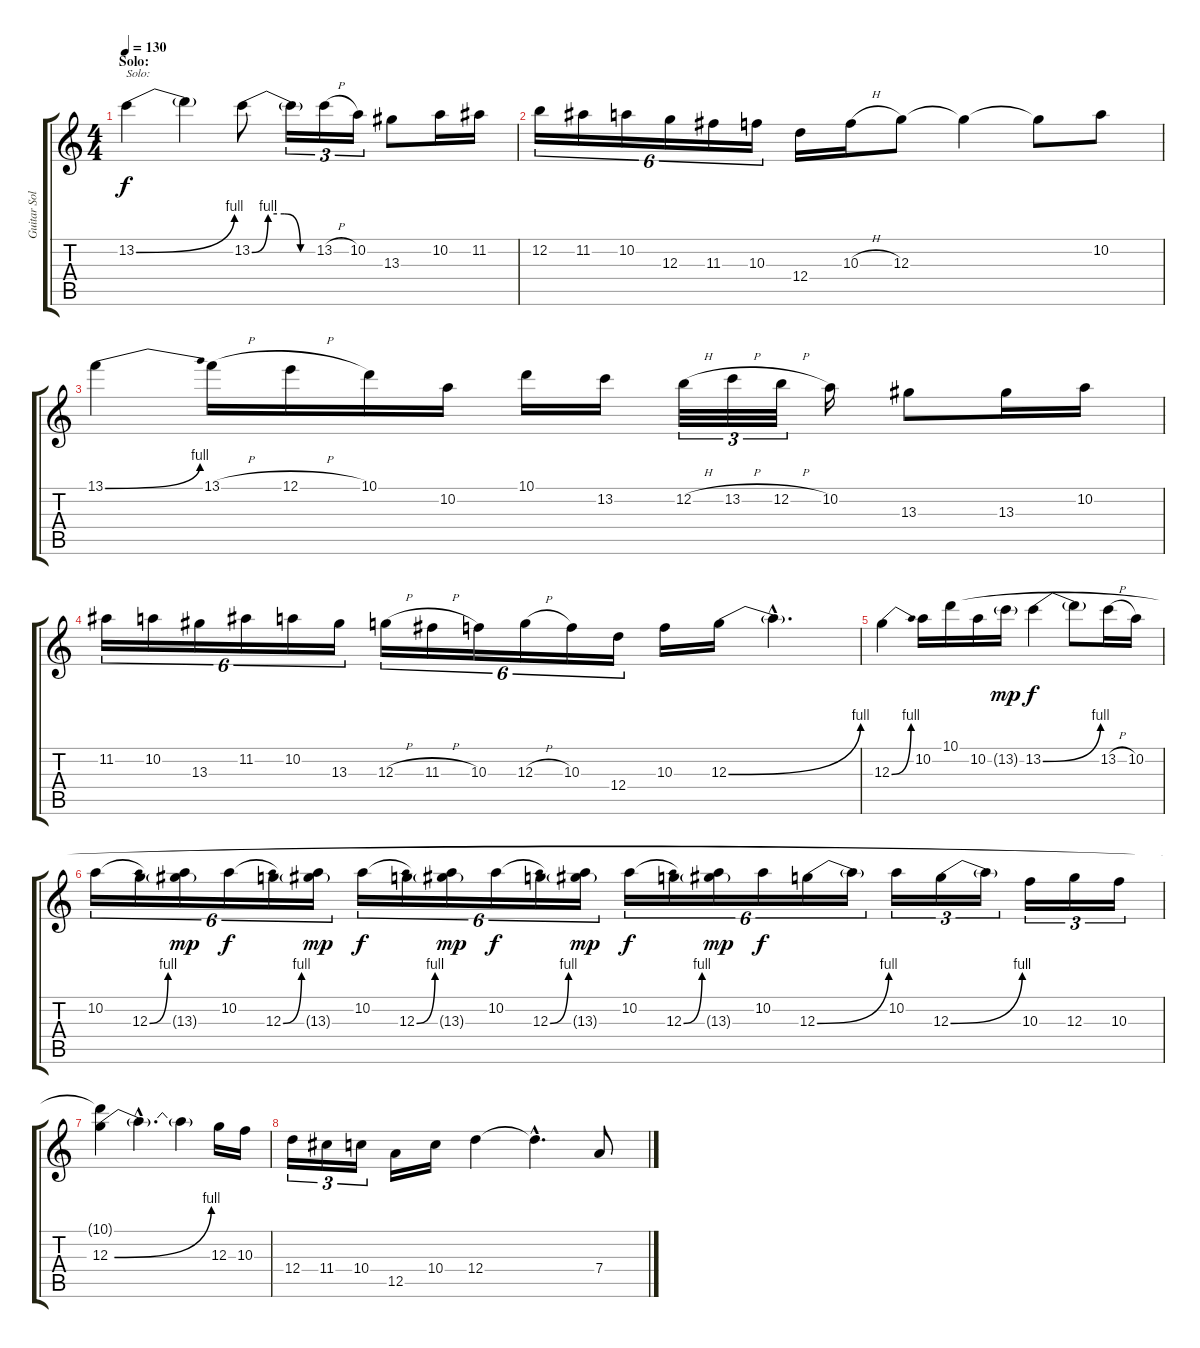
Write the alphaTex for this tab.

\track ("Guitar Solo" "Guitar Sol") {instrument distortionguitar}
\staff {score tabs}
\tuning (E4 B3 G3 D3 A2 E2) {hide}
\ts (4 4)
\section ("" "Solo:")
\tempo 130
\clef g2
\ks c
13.2{be (bend 0 0 60 4)}.4{txt "Solo:" dy f} 13.2{t}.4 13.2{be (custom 0 0 15 4 30 4 45 0 60 0)}.8 13.2{t}.16{tu (3 2)} 13.2{h}.16{tu (3 2)} 10.2.16{tu (3 2)} 13.3.8 10.2.16 11.2.16 |
12.2.16{tu (6 4)} 11.2.16{tu (6 4)} 10.2.16{tu (6 4)} 12.3.16{tu (6 4)} 11.3.16{tu (6 4)} 10.3.16{tu (6 4)} 12.4.16 10.3{h}.16 12.3.8 12.3{t}.4 12.3{t}.8 10.2.8 |
13.1{be (bend 0 0 60 4)}.4 13.1{h}.16 12.1{h}.16 10.1.16 10.2.16 10.1.16 13.2.16 12.2{h}.32{tu (3 2)} 13.2{h}.32{tu (3 2)} 12.2{h}.32{tu (3 2)} 10.2.16 13.3.8 13.3.16 10.2.16 |
11.2.16{tu (6 4)} 10.2.16{tu (6 4)} 13.3.16{tu (6 4)} 11.2.16{tu (6 4)} 10.2.16{tu (6 4)} 13.3.16{tu (6 4)} 12.3{h}.16{tu (6 4)} 11.3{h}.16{tu (6 4)} 10.3.16{tu (6 4)} 12.3{h}.16{tu (6 4)} 10.3.16{tu (6 4)} 12.4.16{tu (6 4)} 10.3.16 12.3{be (bend 0 0 60 4)}.16 12.3{hac t}.4{d} |
12.3{be (bend 0 0 60 4)}.4 10.2.16 10.1.16 10.2.16 13.2{g}.16{dy mp} 13.2{be (bend 0 0 60 4)}.4{dy f} 13.2{t}.8 13.2{h}.16 10.2.16 |
10.2.16{tu (6 4)} 12.3{be (bend 0 0 60 4)}.16{tu (6 4)} (10.2{t} 13.3{g}).16{tu (6 4) dy mp} 10.2.16{tu (6 4) dy f} 12.3{be (bend 0 0 60 4)}.16{tu (6 4)} (10.2{t} 13.3{g}).16{tu (6 4) dy mp} 10.2.16{tu (6 4) dy f} 12.3{be (bend 0 0 60 4)}.16{tu (6 4)} (10.2{t} 13.3{g}).16{tu (6 4) dy mp} 10.2.16{tu (6 4) dy f} 12.3{be (bend 0 0 60 4)}.16{tu (6 4)} (10.2{t} 13.3{g}).16{tu (6 4) dy mp} 10.2.16{tu (6 4) dy f} 12.3{be (bend 0 0 60 4)}.16{tu (6 4)} (10.2{t} 13.3{g}).16{tu (6 4) dy mp} 10.2.16{tu (6 4) dy f} 12.3{be (bend 0 0 60 4)}.16{tu (6 4)} 12.3{t}.16{tu (6 4)} 10.2.16{tu (3 2)} 12.3{be (bend 0 0 60 4)}.16{tu (3 2)} 12.3{t}.16{tu (3 2)} 10.3.16{tu (3 2)} 12.3.16{tu (3 2)} 10.3.16{tu (3 2)} |
(10.1{t} 12.3{be (bend 0 0 60 4)}).4 12.3{hac t}.4{d} 12.3{t}.4 12.3.16 10.3.16 |
12.4.16{tu (3 2)} 11.4.16{tu (3 2)} 10.4.16{tu (3 2)} 12.5.16 10.4.16 12.4.4 12.4{hac t}.4{d} 7.4.8
